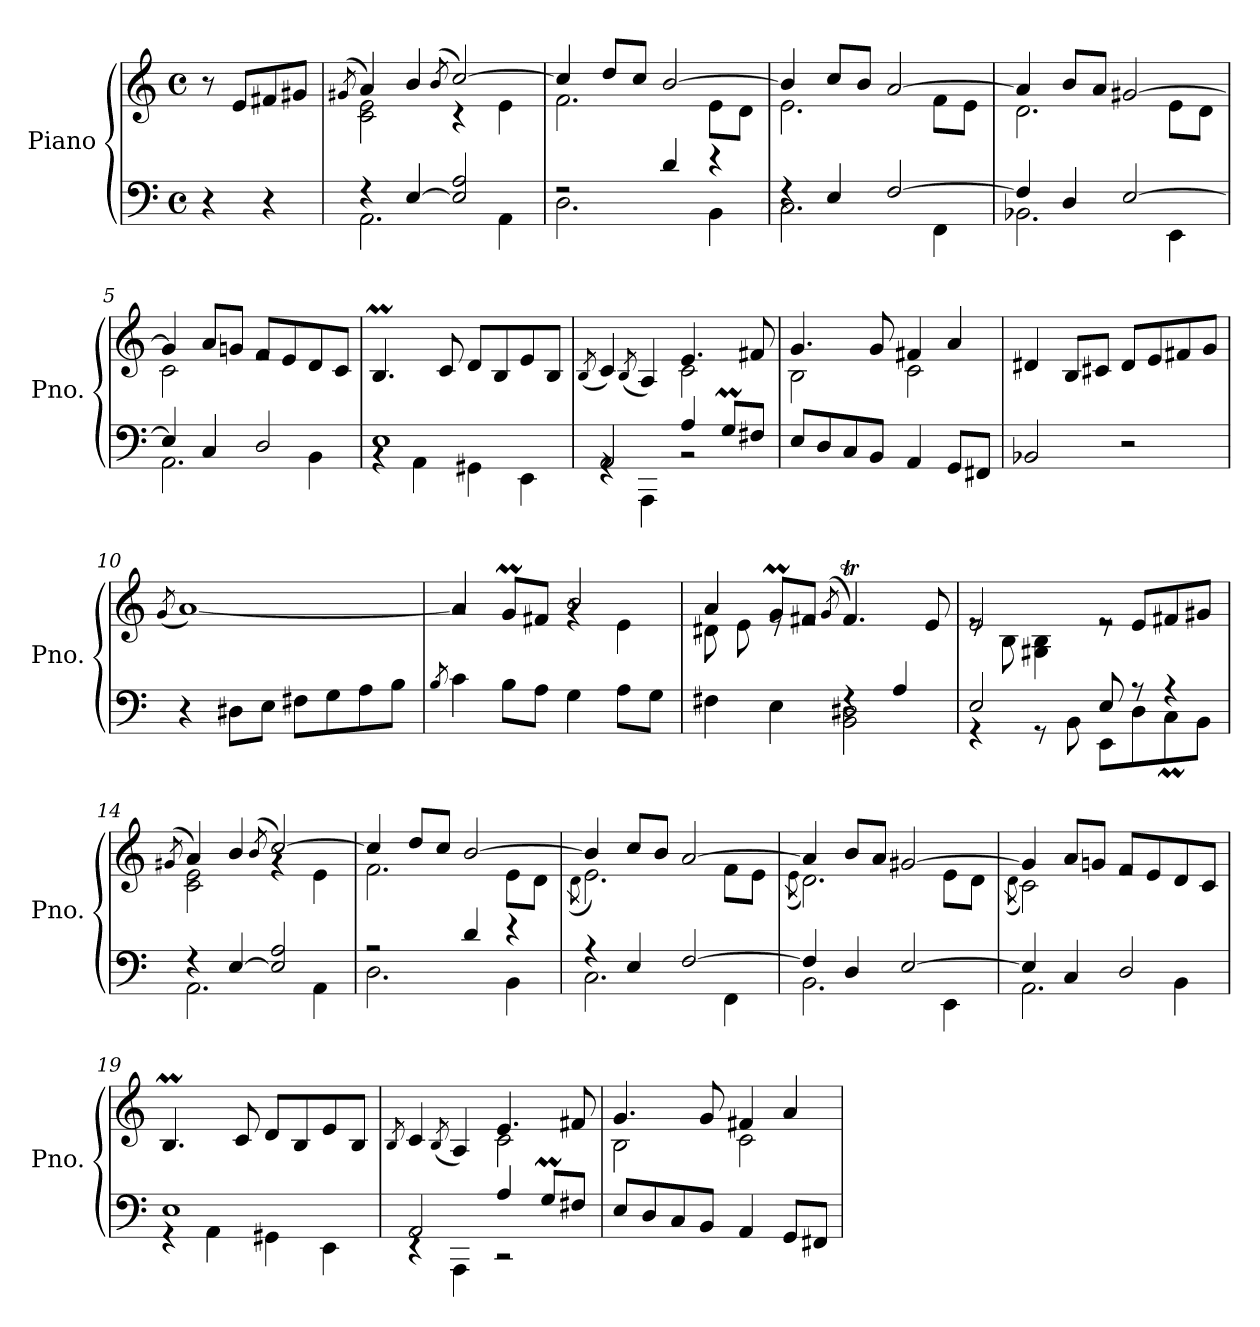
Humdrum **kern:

**kern	**kern
*part1	*part1
*staff2	*staff1
*I"Piano	*
*I'Pno.	*
*clefF4	*clefG2
*k[]	*k[]
*M4/4	*M4/4
*met(c)	*met(c)
*MM77	*MM77
=	=
4r	8r
.	8e/L
4r	8f#X/
.	8g#X/J
=1	=1
.	(<8qg#X/
*^	*^
4r	2.AA\	4a/)	2c\ 2e\
[4E/	.	4b/	.
.	.	(<8qb/	.
2E/] 2A/	.	[2cc/)	4r
.	4AA\	.	4e\
=2	=2	=2	=2
2rF	2.D\	4cc/]	2.f\
.	.	8dd/L	.
.	.	8cc/J	.
4d/	.	[2b/	.
4r	4BB\	.	8e\L
.	.	.	8d\J
=3	=3	=3	=3
4rF	2.C\	4b/]	2.e\
4E/	.	8cc/L	.
.	.	8b/J	.
[2F/	.	[2a/	.
.	4FF\	.	8f\L
.	.	.	8e\J
!!LO:LB:g=z	!!
=4	=4	=4	=4
4F/]	2.BB-X\	4a/]	2.d\
4D/	.	8b/L	.
.	.	8a/J	.
[2E/	.	[2g#X/	.
.	4EE\	.	8e\L
.	.	.	8d\J
=5	=5	=5	=5
4E/]	2.AA\	4g#/]	2c\
4C/	.	8a/L	.
.	.	8gn/J	.
2D/	.	8f/L	2re
.	.	8e/	.
.	4BB\	8d/	.
.	.	8c/J	.
*	*	*v	*v
=6	=6	=6
1E	4rBB	4.Bm/
.	4AA\	.
.	.	8c/
.	4GG#X\	8d/L
.	.	8B/
.	4EE\	8e/
.	.	8B/J
=7	=7	=7
.	.	(<8qB/
*	*	*^
2AA/	4rGG	4c/)	2ryy
.	.	(<8qB/	.
.	4AAA\	4A/)	.
4A/	2rBB	4.e/	2c\
8GM/L	.	.	.
8F#X/J	.	8f#X/	.
*v	*v	*	*
!!LO:LB:g=z	!!
=8	=8	=8
8E/L	4.g/	2B\
8D/	.	.
8C/	.	.
8BB/J	8g/	.
4AA/	4f#X/	2c\
8GG/L	4a/	.
8FF#X/J	.	.
*	*v	*v
=9	=9
2BB-X/	4d#X/
.	8B/L
.	8c#X/J
2r	8d#/L
.	8e/
.	8f#X/
.	8g/J
=10	=10
.	(<8qg/
4r	[1a)
8D#X\L	.
8E\J	.
8F#X\L	.
8G\	.
8A\	.
8B\J	.
=11	=11
8qB/	.
*	*^
4c\	4a/]	2rg
8B\L	8gM/L	.
8A\J	8f#X/J	.
4G\	2b/	4rg
8A\L	.	4e\
8G\J	.	.
!!LO:LB:g=z	!!
=12	=12	=12
*^	*	*
4F#X\	2ryy	4a/	8d#X\
.	.	.	8e\
4E\	.	8gM/L	8re
.	.	8f#X/J	2re
.	.	(<8qg/	.
4rF	2BB\ 2D#X\	4.f#t/)	.
4A/	.	.	.
.	.	8e/	8ryy
=13	=13	=13	=13
2E/	4r	2e/	8re
.	.	.	8B\
.	8r	.	4G#X\ 4B\
.	8BB\	.	.
8E/	8EE\L	8re	2re
8r	8D\	8e/L	.
4r	8CM\	8f#X/	.
.	8BB\J	8g#X/J	.
=14	=14	=14	=14
.	.	(<8qg#X/	.
4r	2.AA\	4a/)	2c\ 2e\
[4E/	.	4b/	.
.	.	(<8qb/	.
2E/] 2A/	.	[2cc/)	4rg
.	4AA\	.	4e\
=15	=15	=15	=15
2r	2.D\	4cc/]	2.f\
.	.	8dd/L	.
.	.	8cc/J	.
4d/	.	[2b/	.
4r	4BB\	.	8e\L
.	.	.	8d\J
!!LO:LB:g=z	!!
=16	=16	=16	=16
.	.	.	(>8qd\
4r	2.C\	4b/]	2.e\)
4E/	.	8cc/L	.
.	.	8b/J	.
[2F/	.	[2a/	.
.	4FF\	.	8f\L
.	.	.	8e\J
=17	=17	=17	=17
.	.	.	(>8qe\
4F/]	2.BB\	4a/]	2.d\)
4D/	.	8b/L	.
.	.	8a/J	.
[2E/	.	[2g#X/	.
.	4EE\	.	8e\L
.	.	.	8d\J
=18	=18	=18	=18
.	.	.	(>8qd\
4E/]	2.AA\	4g#/]	2c\)
4C/	.	8a/L	.
.	.	8gn/J	.
2D/	.	8f/L	2re
.	.	8e/	.
.	4BB\	8d/	.
.	.	8c/J	.
*	*	*v	*v
=19	=19	=19
1E	4r	4.Bm/
.	4AA\	.
.	.	8c/
.	4GG#X\	8d/L
.	.	8B/
.	4EE\	8e/
.	.	8B/J
!!LO:PB:g=z
=20	=20	=20
.	.	8qB/
*	*	*^
2AA/	4rEE	4c/	2ryy
.	.	(<8qB/	.
.	4AAA\	4A/)	.
4A/	2r	4.e/	2c\
8GM/L	.	.	.
8F#X/J	.	8f#X/	.
*v	*v	*	*
=21	=21	=21
8E/L	4.g/	2B\
8D/	.	.
8C/	.	.
8BB/J	8g/	.
4AA/	4f#X/	2c\
8GG/L	4a/	.
8FF#X/J	.	.
*	*v	*v
=	=
*-	*-
